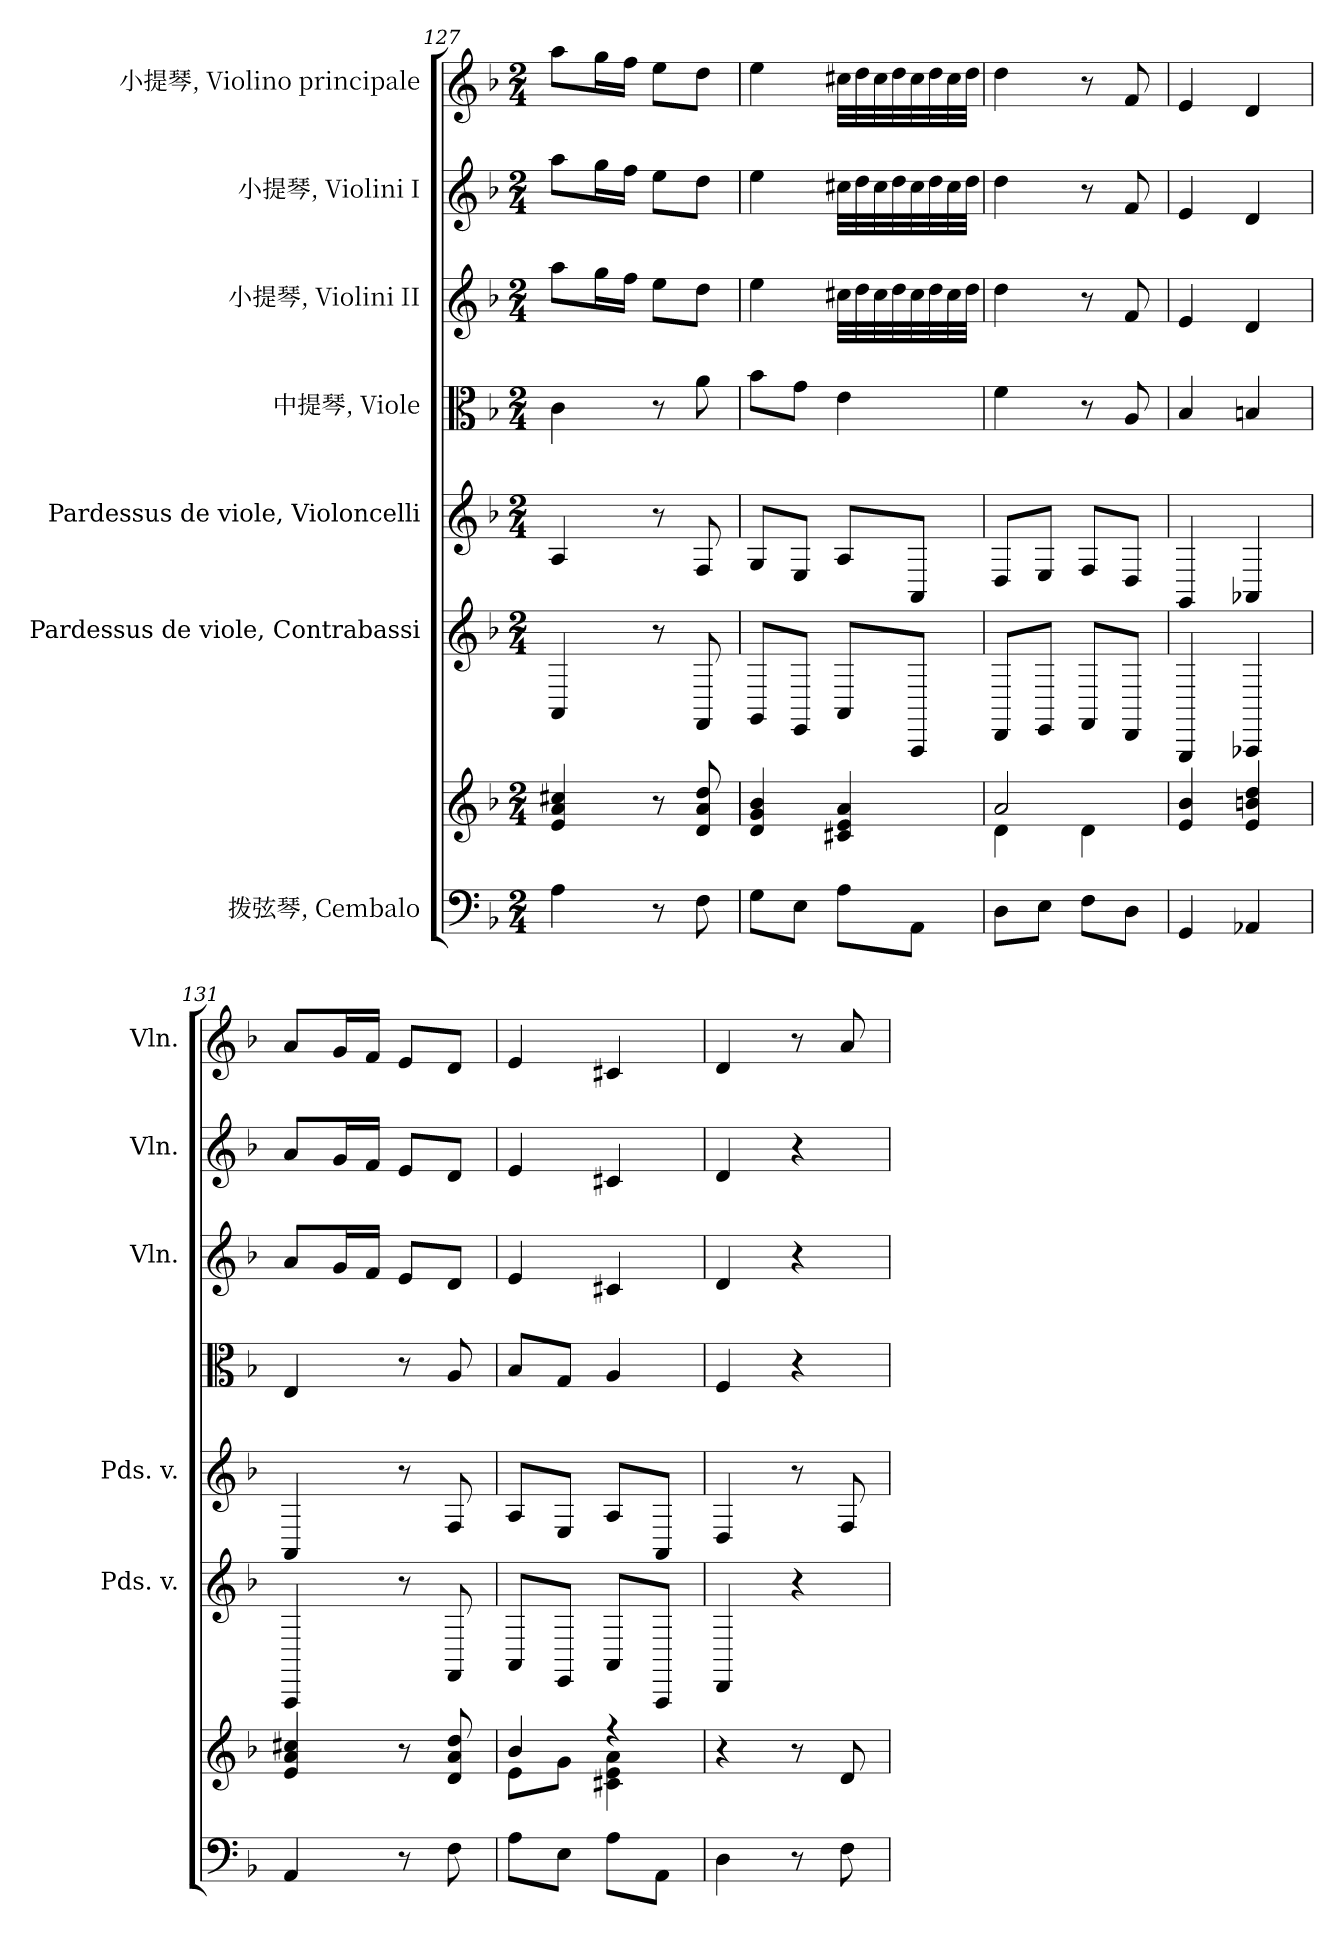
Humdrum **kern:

**kern	**kern	**kern	**kern	**kern	**kern	**kern	**kern
*part7	*part7	*part6	*part5	*part4	*part3	*part2	*part1
*staff8	*staff7	*staff6	*staff5	*staff4	*staff3	*staff2	*staff1
*I"拨弦琴, Cembalo	*	*I"Pardessus de viole, Contrabassi	*I"Pardessus de viole, Violoncelli	*I"中提琴, Viole	*I"小提琴, Violini II	*I"小提琴, Violini I	*I"小提琴, Violino principale
*	*	*I'Pds. v.	*I'Pds. v.	*	*I'Vln.	*I'Vln.	*I'Vln.
*clefF4	*clefG2	*clefG2	*clefG2	*clefC3	*clefG2	*clefG2	*clefG2
*k[b-]	*k[b-]	*k[b-]	*k[b-]	*k[b-]	*k[b-]	*k[b-]	*k[b-]
*M2/4	*M2/4	*M2/4	*M2/4	*M2/4	*M2/4	*M2/4	*M2/4
=127	=127	=127	=127	=127	=127	=127	=127
4A\	4e/ 4a/ 4cc#X/	4AA/	4A/	4c\	8aa\L	8aa\L	8aa\L
.	.	.	.	.	16gg\L	16gg\L	16gg\L
.	.	.	.	.	16ff\JJ	16ff\JJ	16ff\JJ
8r	8r	8r	8r	8r	8ee\L	8ee\L	8ee\L
8F\	8d/ 8a/ 8dd/	8FF/	8F/	8a\	8dd\J	8dd\J	8dd\J
=128	=128	=128	=128	=128	=128	=128	=128
8G\L	4d/ 4g/ 4b-/	8GG/L	8G/L	8b-\L	4ee\	4ee\	4ee\
8E\J	.	8EE/J	8E/J	8g\J	.	.	.
8A\L	4c#X/ 4e/ 4a/	8AA/L	8A/L	4e\	32cc#X\LLL	32cc#X\LLL	32cc#X\LLL
.	.	.	.	.	32dd\	32dd\	32dd\
.	.	.	.	.	32cc#\	32cc#\	32cc#\
.	.	.	.	.	32dd\	32dd\	32dd\
8AA\J	.	8AAA/J	8AA/J	.	32cc#\	32cc#\	32cc#\
.	.	.	.	.	32dd\	32dd\	32dd\
.	.	.	.	.	32cc#\	32cc#\	32cc#\
.	.	.	.	.	32dd\JJJ	32dd\JJJ	32dd\JJJ
!!LO:PB:g=z
=129	=129	=129	=129	=129	=129	=129	=129
*	*^	*	*	*	*	*	*
8D\L	2a/	4d\	8DD/L	8D/L	4f\	4dd\	4dd\	4dd\
8E\J	.	.	8EE/J	8E/J	.	.	.	.
8F\L	.	4d\	8FF/L	8F/L	8r	8r	8r	8r
8D\J	.	.	8DD/J	8D/J	8A/	8f/	8f/	8f/
*	*v	*v	*	*	*	*	*	*
=130	=130	=130	=130	=130	=130	=130	=130
4GG/	4e/ 4b-/	4GGG/	4GG/	4B-/	4e/	4e/	4e/
4AA-X/	4e/ 4bn/ 4dd/	4AAA-X/	4AA-X/	4Bn/	4d/	4d/	4d/
=131	=131	=131	=131	=131	=131	=131	=131
4AA/	4e/ 4a/ 4cc#X/	4AAA/	4AA/	4E/	8a/L	8a/L	8a/L
.	.	.	.	.	16g/L	16g/L	16g/L
.	.	.	.	.	16f/JJ	16f/JJ	16f/JJ
8r	8r	8r	8r	8r	8e/L	8e/L	8e/L
8F\	8d/ 8a/ 8dd/	8FF/	8F/	8A/	8d/J	8d/J	8d/J
=132	=132	=132	=132	=132	=132	=132	=132
*	*^	*	*	*	*	*	*
8A\L	4b-/	8e\L	8AA/L	8A/L	8B-/L	4e/	4e/	4e/
8E\J	.	8g\J	8EE/J	8E/J	8G/J	.	.	.
8A\L	4r	4c#X\ 4e\ 4a\	8AA/L	8A/L	4A/	4c#X/	4c#X/	4c#X/
8AA\J	.	.	8AAA/J	8AA/J	.	.	.	.
*	*v	*v	*	*	*	*	*	*
=133	=133	=133	=133	=133	=133	=133	=133
4D\	4r	4DD/	4D/	4F/	4d/	4d/	4d/
8r	8r	4r	8r	4r	4r	4r	8r
8F\	8d/	.	8F/	.	.	.	8a/
=	=	=	=	=	=	=	=
*-	*-	*-	*-	*-	*-	*-	*-
